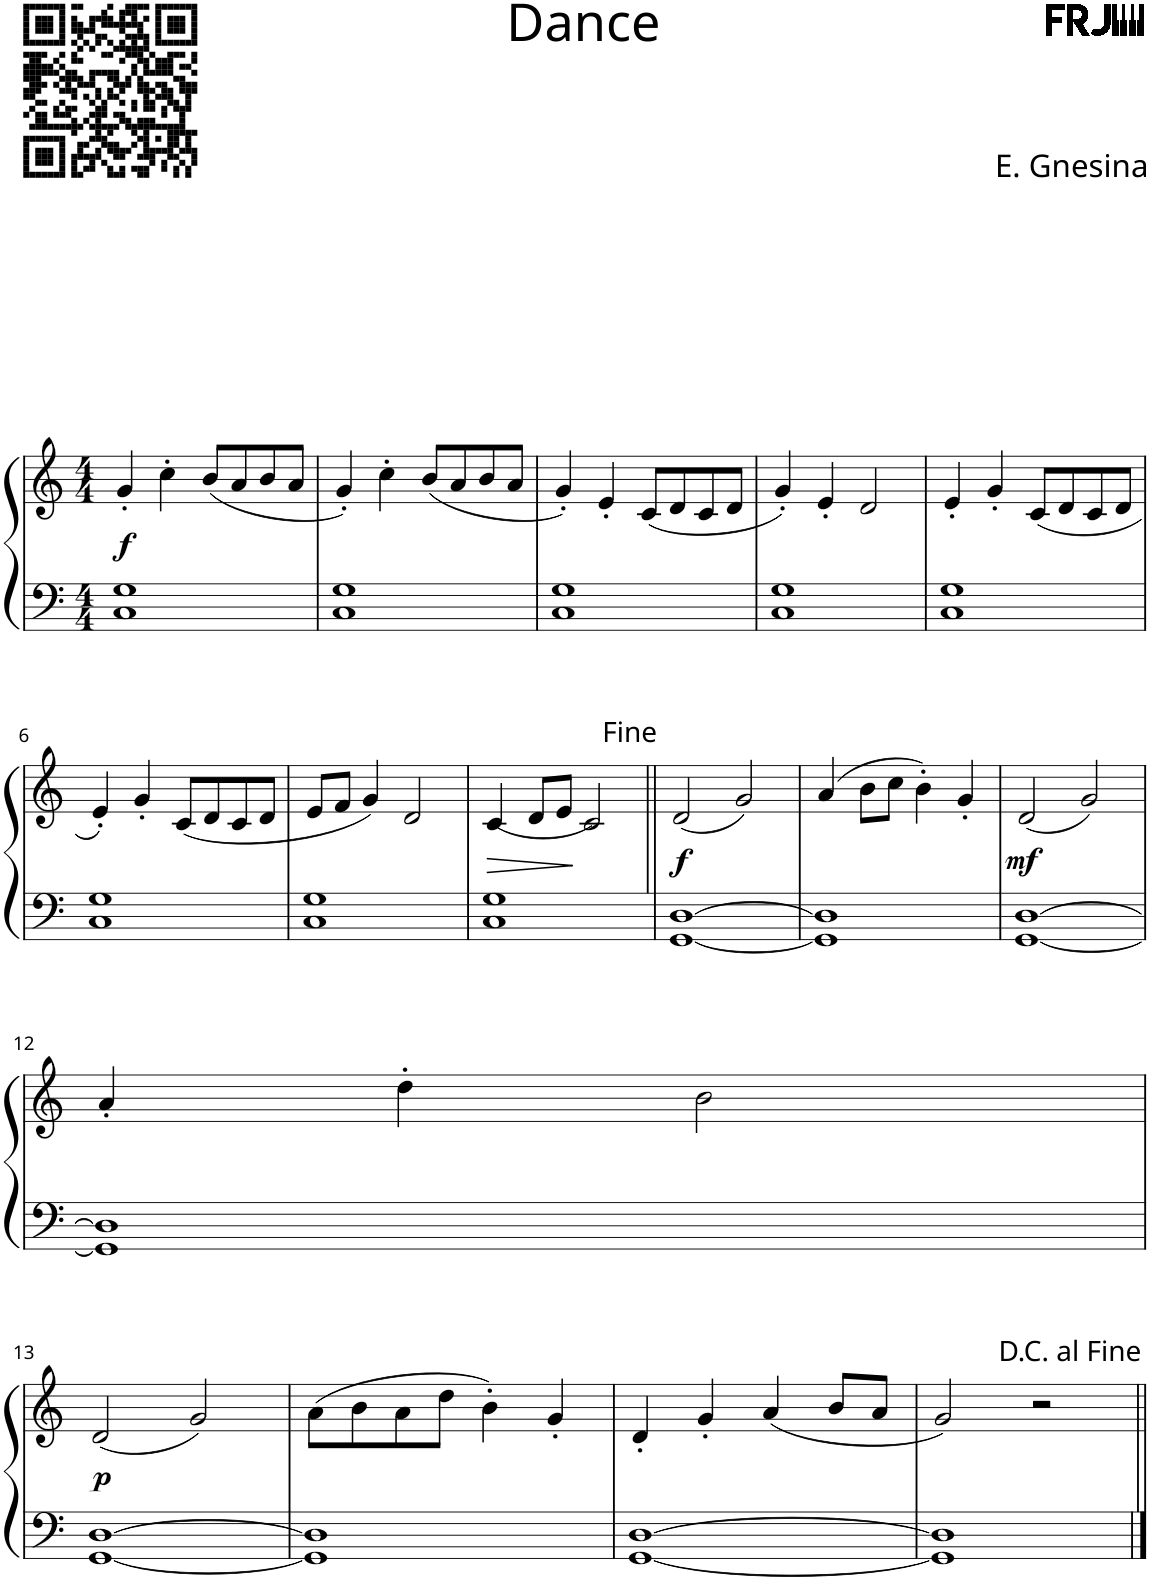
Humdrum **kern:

**kern	**kern	**dynam
*part1	*part1	*part1
*staff2	*staff1	*staff1/2
*I"Piano	*	*
*I'Pno.	*	*
*clefF4	*clefG2	*
*k[]	*k[]	*
*M4/4	*M4/4	*
=1	=1	=1
!	!	!LO:DY:b
1C 1G	4g'/	f
.	4cc'\	.
.	(8b/L	.
.	8a/	.
.	8b/	.
.	8a/J	.
=2	=2	=2
1C 1G	4g'/)	.
.	4cc'\	.
.	(8b/L	.
.	8a/	.
.	8b/	.
.	8a/J	.
=3	=3	=3
1C 1G	4g'/)	.
.	4e'/	.
.	(8c/L	.
.	8d/	.
.	8c/	.
.	8d/J	.
=4	=4	=4
1C 1G	4g'/)	.
.	4e'/	.
.	2d/	.
=5	=5	=5
1C 1G	4e'/	.
.	4g'/	.
.	(8c/L	.
.	8d/	.
.	8c/	.
.	8d/J	.
!!LO:LB:g=z
=6	=6	=6
1C 1G	4e'/)	.
.	4g'/	.
.	(8c/L	.
.	8d/	.
.	8c/	.
.	8d/J	.
=7	=7	=7
1C 1G	8e/L	.
.	8f/J	.
.	4g/)	.
.	2d/	.
=8	=8	=8
!	!	!LO:HP:b
1C 1G	(4c/	>
.	8d/L	.
.	8e/J	.
.	2c/)	]
=9||	=9||	=9||
!	!	!LO:DY:b
[1GG [1D	(2d/	f
.	2g/)	.
=10	=10	=10
1GG] 1D]	(4a/	.
.	8b\L	.
.	8cc\J	.
.	4b'\)	.
.	4g'/	.
=11	=11	=11
!	!	!LO:DY:b
[1GG [1D	(2d/	mf
.	2g/)	.
!!LO:LB:g=z
=12	=12	=12
1GG] 1D]	4a'/	.
.	4dd'\	.
.	2b\	.
!!LO:LB:g=z
=13	=13	=13
!	!	!LO:DY:b
[1GG [1D	(2d/	p
.	2g/)	.
=14	=14	=14
1GG] 1D]	(8a\L	.
.	8b\	.
.	8a\	.
.	8dd\J	.
.	4b'\)	.
.	4g'/	.
=15	=15	=15
[1GG [1D	4d'/	.
.	4g'/	.
.	(4a/	.
.	8b/L	.
.	8a/J	.
=16	=16	=16
1GG] 1D]	2g/)	.
.	2r	.
=||	=||	=||
*-	*-	*-
